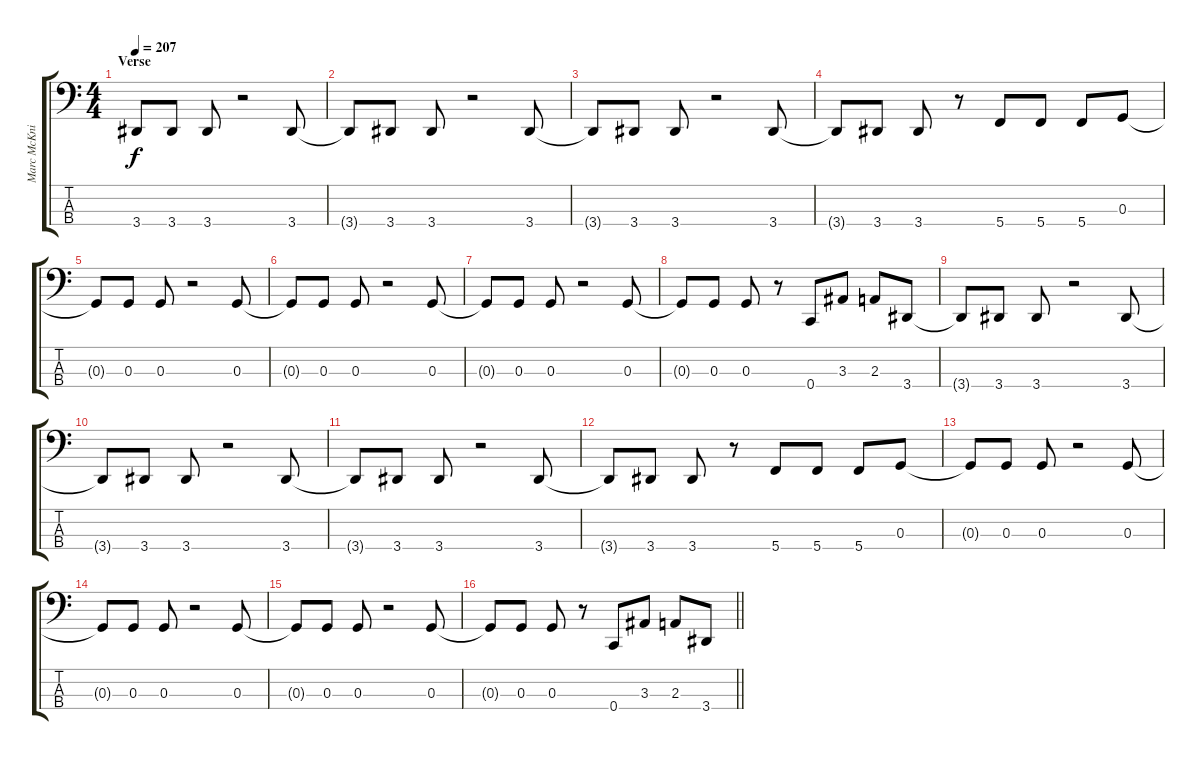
\track ("Marc McKnight" "Marc McKni") {instrument electricbasspick}
\staff {score tabs}
\tuning (F2 C2 G1 C1) {hide}
\ts (4 4)
\section ("" "Verse")
\tempo 207
\clef f4
\ks c
3.4{t}.8{dy f} 3.4.8 3.4.8 r.2 3.4.8 |
3.4{t}.8 3.4.8 3.4.8 r.2 3.4.8 |
3.4{t}.8 3.4.8 3.4.8 r.2 3.4.8 |
3.4{t}.8 3.4.8 3.4.8 r.8 5.4.8 5.4.8 5.4.8 0.3.8 |
0.3{t}.8 0.3.8 0.3.8 r.2 0.3.8 |
0.3{t}.8 0.3.8 0.3.8 r.2 0.3.8 |
0.3{t}.8 0.3.8 0.3.8 r.2 0.3.8 |
0.3{t}.8 0.3.8 0.3.8 r.8 0.4.8 3.3.8 2.3.8 3.4.8 |
3.4{t}.8 3.4.8 3.4.8 r.2 3.4.8 |
3.4{t}.8 3.4.8 3.4.8 r.2 3.4.8 |
3.4{t}.8 3.4.8 3.4.8 r.2 3.4.8 |
3.4{t}.8 3.4.8 3.4.8 r.8 5.4.8 5.4.8 5.4.8 0.3.8 |
0.3{t}.8 0.3.8 0.3.8 r.2 0.3.8 |
0.3{t}.8 0.3.8 0.3.8 r.2 0.3.8 |
0.3{t}.8 0.3.8 0.3.8 r.2 0.3.8 |
\barLineRight lightlight
0.3{t}.8 0.3.8 0.3.8 r.8 0.4.8 3.3.8 2.3.8 3.4.8
